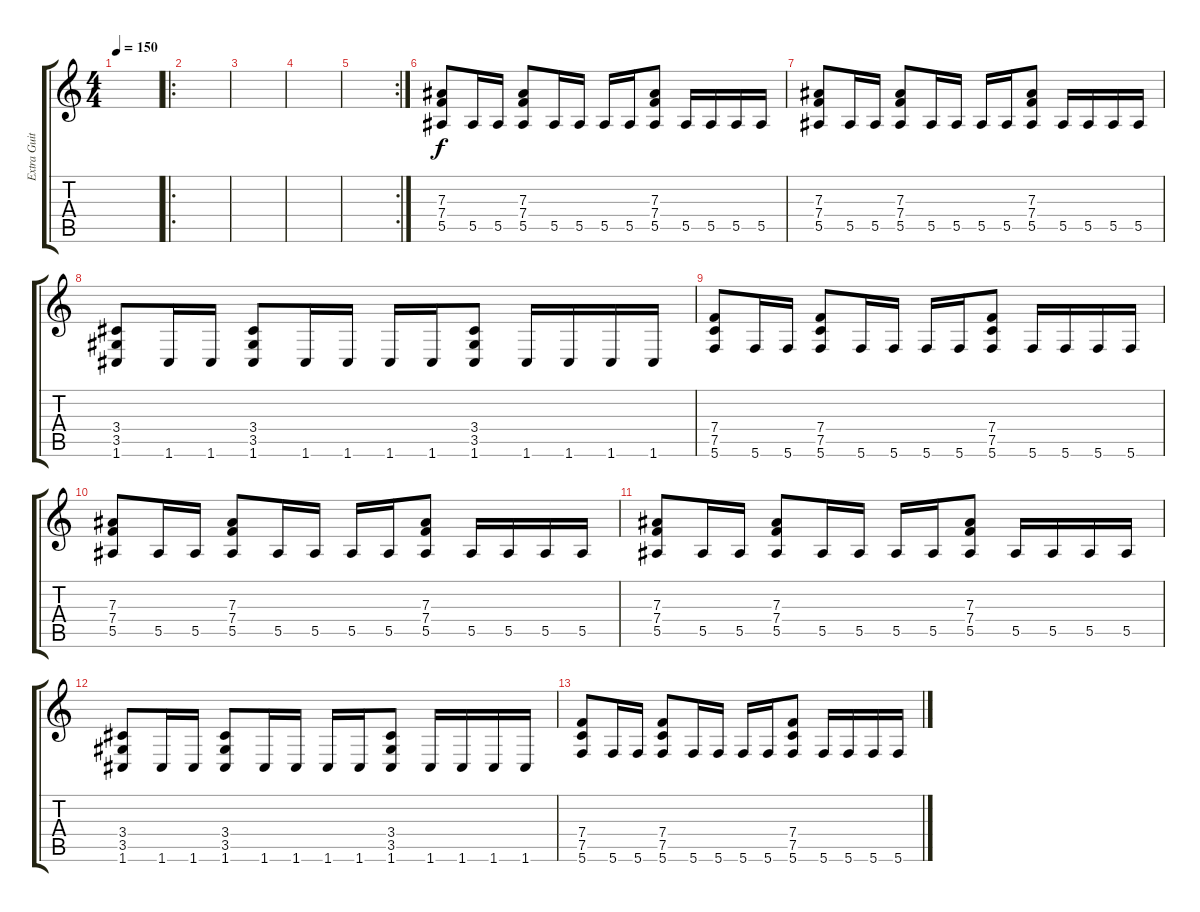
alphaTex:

\track ("Extra Guitar" "Extra Guit") {instrument distortionguitar}
\staff {score tabs}
\tuning (C4 G3 Eb3 Bb2 F2 C2) {hide}
\ts (4 4)
\tempo 150
\clef g2
\ks c
|
\ro
|
|
|
\rc 2
|
(7.3 7.4 5.5).8 5.5.16 5.5.16 (7.3 7.4 5.5).8 5.5.16 5.5.16 5.5.16 5.5.16 (7.3 7.4 5.5).8 5.5.16 5.5.16 5.5.16 5.5.16 |
(7.3 7.4 5.5).8 5.5.16 5.5.16 (7.3 7.4 5.5).8 5.5.16 5.5.16 5.5.16 5.5.16 (7.3 7.4 5.5).8 5.5.16 5.5.16 5.5.16 5.5.16 |
(3.4 3.5 1.6).8 1.6.16 1.6.16 (3.4 3.5 1.6).8 1.6.16 1.6.16 1.6.16 1.6.16 (3.4 3.5 1.6).8 1.6.16 1.6.16 1.6.16 1.6.16 |
(7.4 7.5 5.6).8 5.6.16 5.6.16 (7.4 7.5 5.6).8 5.6.16 5.6.16 5.6.16 5.6.16 (7.4 7.5 5.6).8 5.6.16 5.6.16 5.6.16 5.6.16 |
(7.3 7.4 5.5).8 5.5.16 5.5.16 (7.3 7.4 5.5).8 5.5.16 5.5.16 5.5.16 5.5.16 (7.3 7.4 5.5).8 5.5.16 5.5.16 5.5.16 5.5.16 |
(7.3 7.4 5.5).8 5.5.16 5.5.16 (7.3 7.4 5.5).8 5.5.16 5.5.16 5.5.16 5.5.16 (7.3 7.4 5.5).8 5.5.16 5.5.16 5.5.16 5.5.16 |
(3.4 3.5 1.6).8 1.6.16 1.6.16 (3.4 3.5 1.6).8 1.6.16 1.6.16 1.6.16 1.6.16 (3.4 3.5 1.6).8 1.6.16 1.6.16 1.6.16 1.6.16 |
(7.4 7.5 5.6).8 5.6.16 5.6.16 (7.4 7.5 5.6).8 5.6.16 5.6.16 5.6.16 5.6.16 (7.4 7.5 5.6).8 5.6.16 5.6.16 5.6.16 5.6.16
